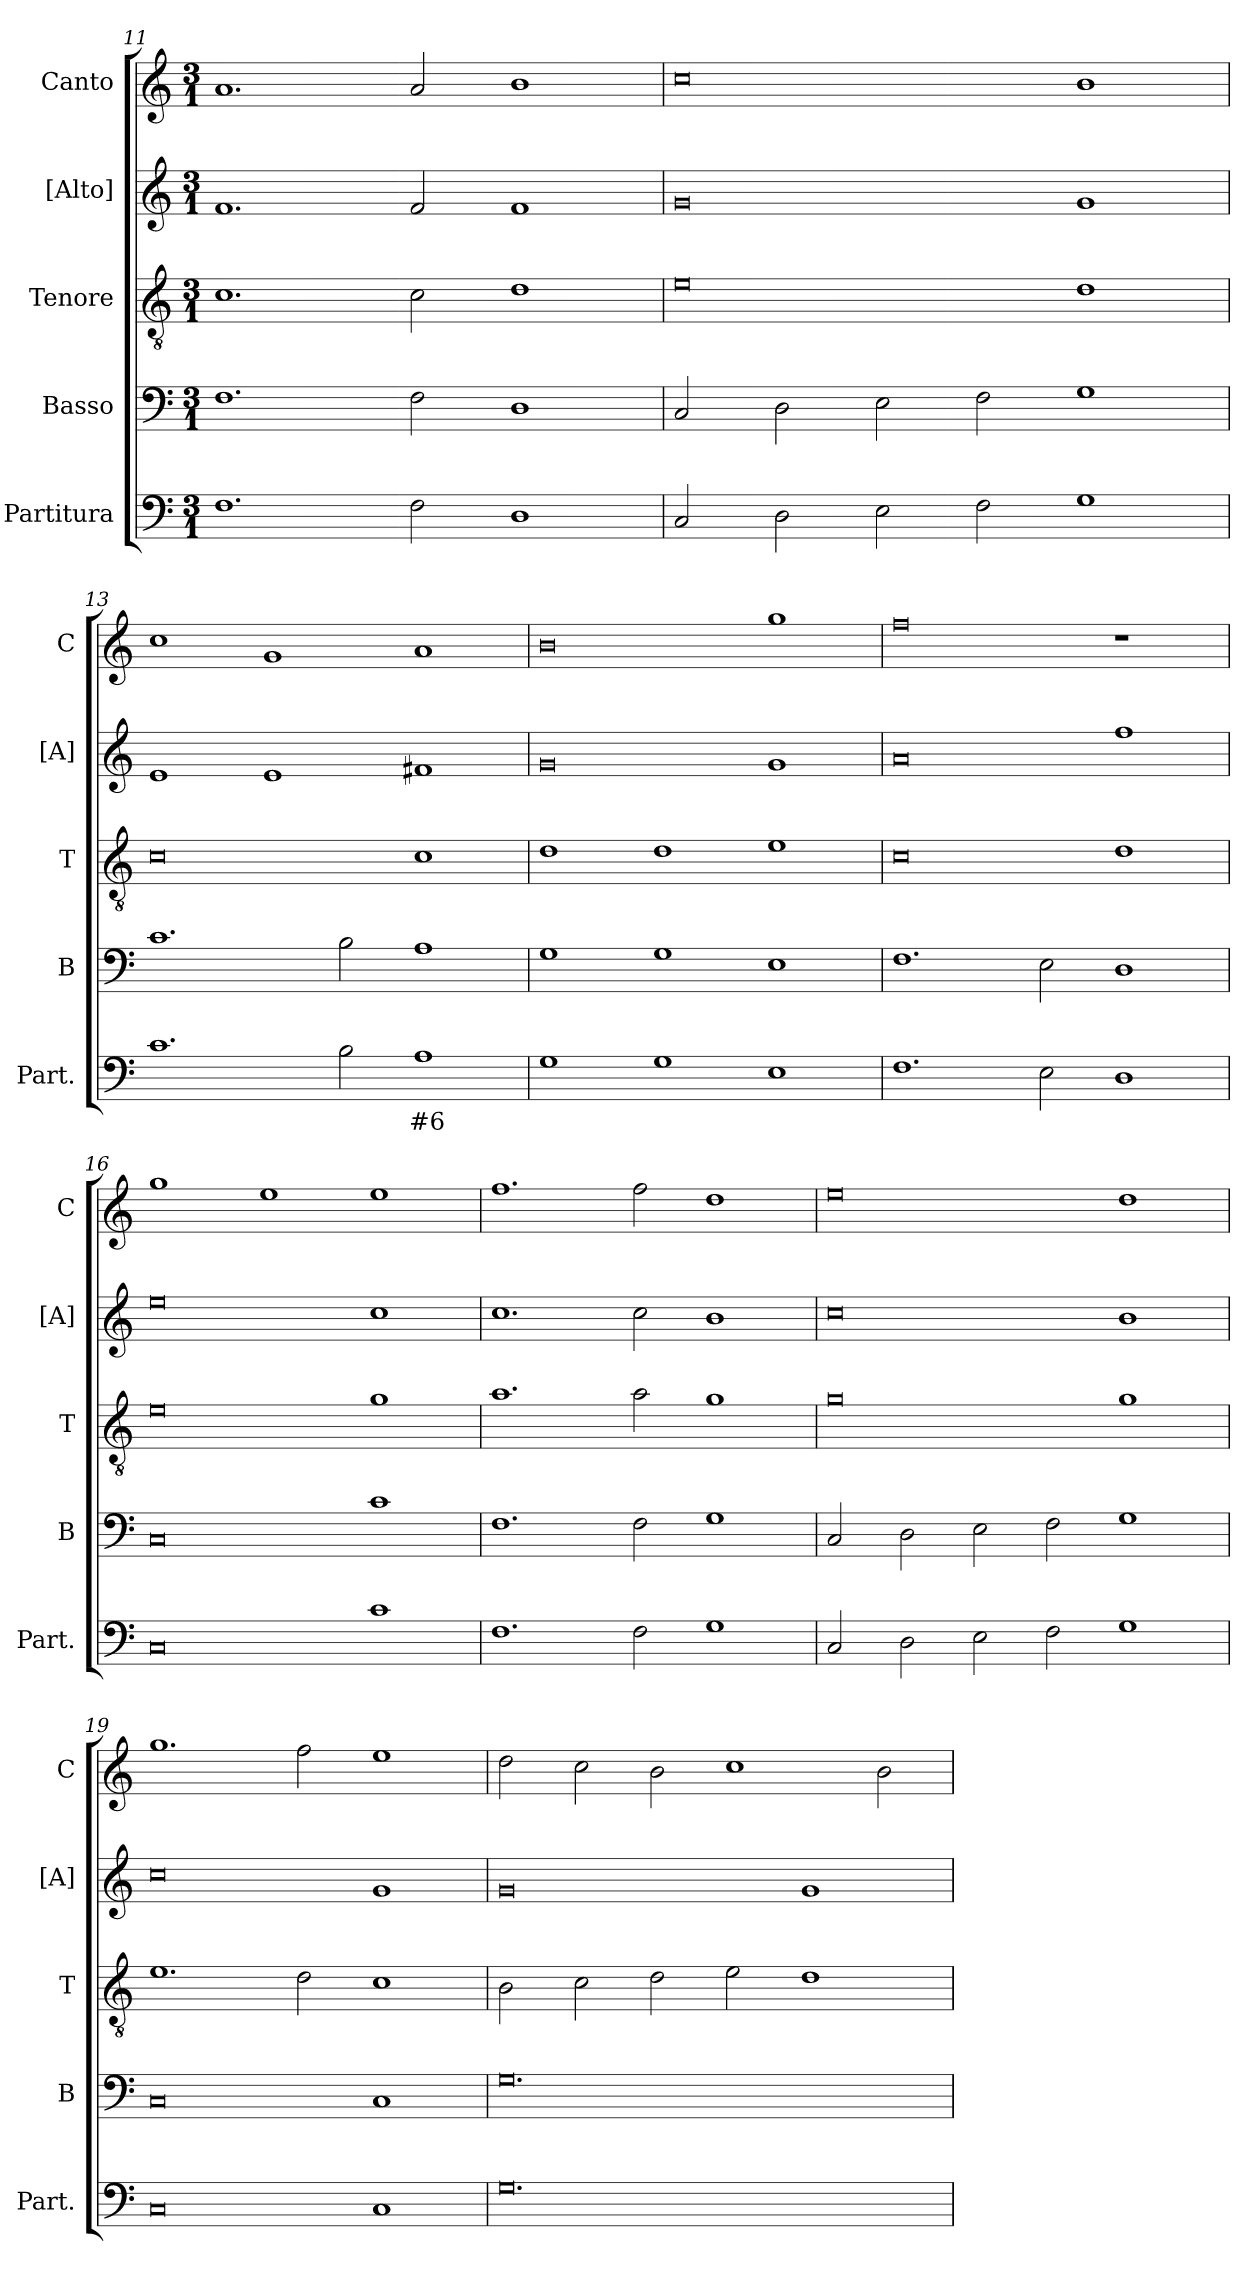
**kern	**text	**kern	**kern	**kern	**kern
*part5	*part5	*part4	*part3	*part2	*part1
*staff5	*staff5	*staff4	*staff3	*staff2	*staff1
*I"Partitura	*	*I"Basso	*I"Tenore	*I"[Alto]	*I"Canto
*I'Part.	*	*I'B	*I'T	*I'[A]	*I'C
*clefF4	*	*clefF4	*clefGv2	*clefG2	*clefG2
*k[]	*	*k[]	*k[]	*k[]	*k[]
*M3/1	*	*M3/1	*M3/1	*M3/1	*M3/1
=11	=11	=11	=11	=11	=11
1.F	.	1.F	1.c	1.f	1.a
2F\	.	2F\	2c\	2f/	2a/
1D>	.	1D	1d	1f	1b
=12	=12	=12	=12	=12	=12
2C/	.	2C/	0e	0g	0cc
2D\	.	2D\	.	.	.
2E\	.	2E\	.	.	.
2F\	.	2F\	.	.	.
1G	.	1G	1d	1g	1b
=13	=13	=13	=13	=13	=13
1.c	.	1.c	0c	1e	1cc
.	.	.	.	1e	1g
2B\	.	2B\	.	.	.
1A	#6	1A	1c	1f#X	1a
=14	=14	=14	=14	=14	=14
1G	.	1G	1d	0g	0b
1G	.	1G	1d	.	.
1E	.	1E	1e	1g	1gg
=15	=15	=15	=15	=15	=15
1.F	.	1.F	0c	0a	0ff
2E\	.	2E\	.	.	.
1D	.	1D	1d	1ff	1r
=16	=16	=16	=16	=16	=16
0C	.	0C	0e	0ee	1gg
.	.	.	.	.	1ee
1c	.	1c	1g	1cc	1ee
=17	=17	=17	=17	=17	=17
1.F	.	1.F	1.a	1.cc	1.ff
2F\	.	2F\	2a\	2cc\	2ff\
1G	.	1G	1g	1b	1dd
=18	=18	=18	=18	=18	=18
2C/	.	2C/	0g	0cc	0ee
2D\	.	2D\	.	.	.
2E\	.	2E\	.	.	.
2F\	.	2F\	.	.	.
1G	.	1G	1g	1b	1dd
=19	=19	=19	=19	=19	=19
0C	.	0C	1.e	0cc	1.gg
.	.	.	2d\	.	2ff\
1C	.	1C	1c	1g	1ee
=20	=20	=20	=20	=20	=20
0.G	.	0.G	2B\	0g	2dd\
.	.	.	2c\	.	2cc\
.	.	.	2d\	.	2b\
.	.	.	2e\	.	1cc
.	.	.	1d	1g	.
.	.	.	.	.	2b\
=	=	=	=	=	=
*-	*-	*-	*-	*-	*-
